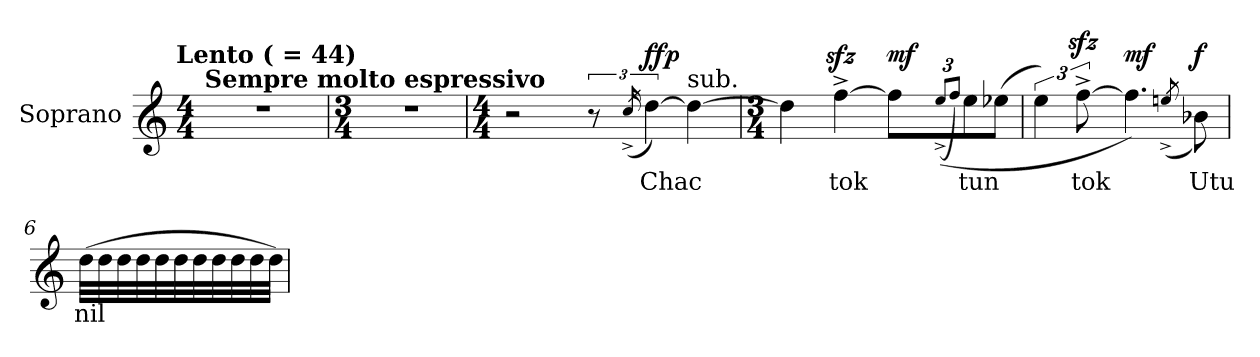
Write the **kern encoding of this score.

**kern	**text	**dynam
*part1	*part1	*part1
*staff1	*staff1	*staff1
*I"Soprano	*	*
*I'S.	*	*
*clefG2	*	*
*k[]	*	*
!!LO:TX:omd:t=Lento ( = 44)
*M4/4	*	*
*MM44	*	*
=1	=1	=1
!LO:TX:a:B:t=Sempre molto espressivo	!	!
1r	.	.
=2	=2	=2
*M3/4	*	*
2.r	.	.
=3	=3	=3
*M4/4	*	*
2r	.	.
12r	.	.
(16qcc^/	.	.
!	!	!LO:DY:a
!	!	!LO:DY:n=1:a
[6dd\)	Chac	ff p
!LO:TX:a:t=sub.	!	!
4dd\_	.	.
=4	=4	=4
*M3/4	*	*
4dd\]	.	.
[4ffzz>^\	tok	.
*Xbrackettup	*	*
!	!	!LO:DY:a
12ff\L]	.	mf
((8qqee^/L	.	.
8qqff/J)	.	.
12ee\	tun	.
(12ee-X\J	.	.
=5	=5	=5
*brackettup	*	*
6ee\)	.	.
[12ffzz>^\	tok	.
!	!	!LO:DY:a
4.ff\])	.	mf
(8qeen^/	.	.
!	!	!LO:DY:a
8b-X\)	Utu	f
!!LO:LB:g=z
=6	=6	=6
(32dd\LLL	nil	.
32dd\	.	.
32dd\	.	.
32dd\	.	.
32dd\	.	.
32dd\	.	.
32dd\	.	.
32dd\	.	.
32dd\	.	.
32dd\	.	.
32dd\JJJ)	.	.
=	=	=
*-	*-	*-
